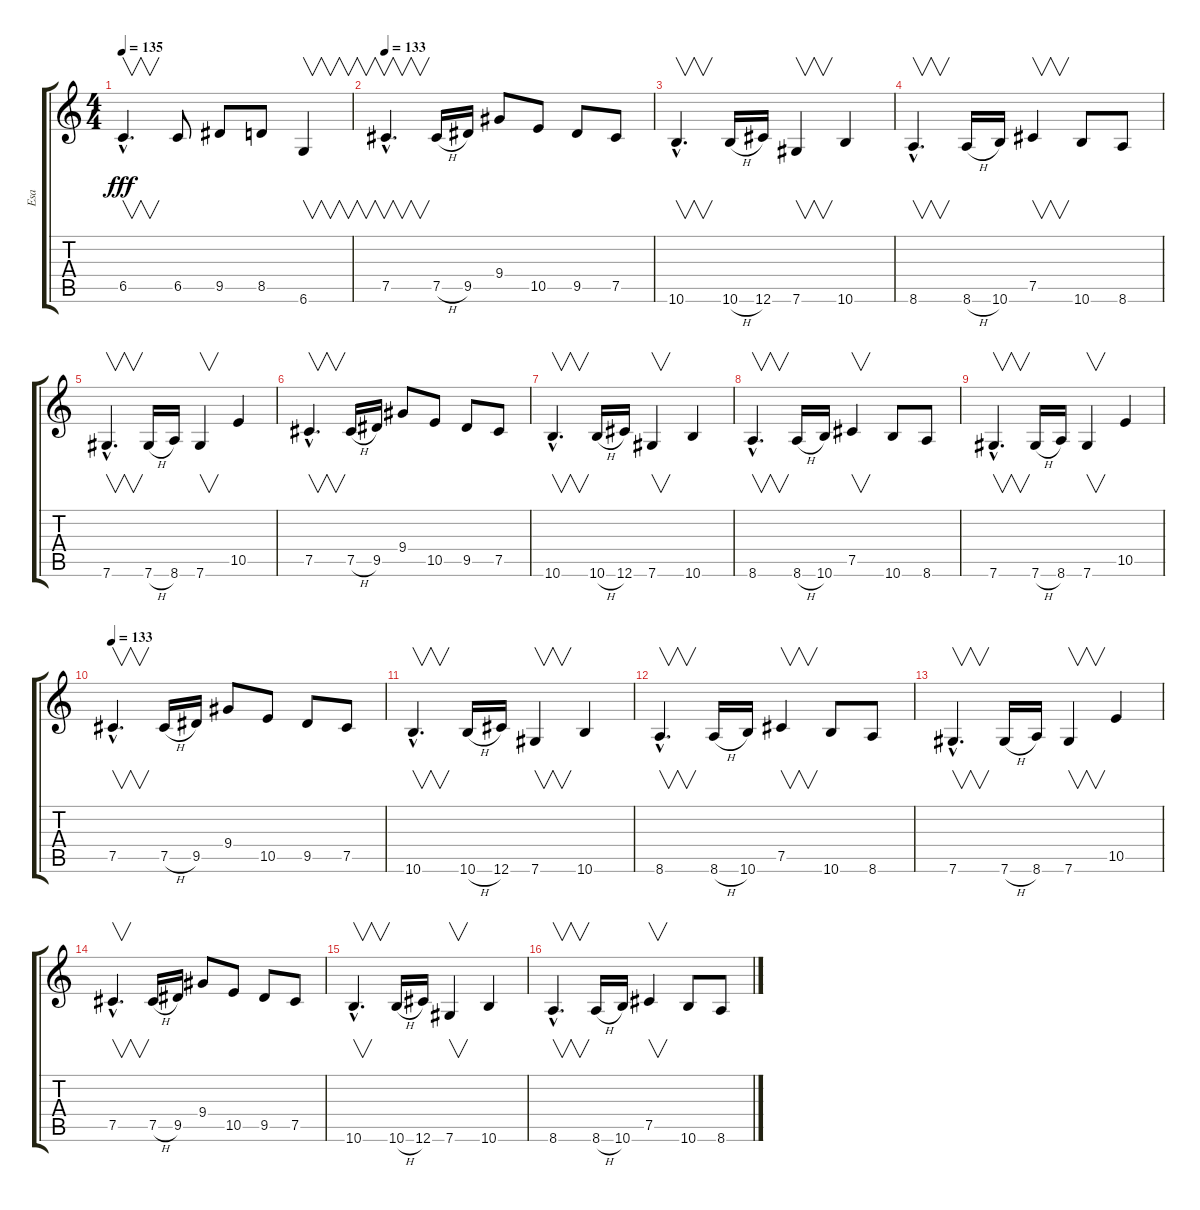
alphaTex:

\track ("Esa" "Esa") {instrument overdrivenguitar}
\staff {score tabs}
\tuning (Db4 Ab3 E3 B2 Gb2 Db2) {hide}
\ts (4 4)
\tempo 135
\clef g2
\ks c
6.5{hac}.4{v d dy fff} 6.5.8 9.5.8 8.5.8 6.6.4{v} |
\tempo 133
7.5{hac}.4{v d} 7.5{h}.16 9.5.16 9.4.8 10.5.8 9.5.8 7.5.8 |
10.6{hac}.4{v d} 10.6{h}.16 12.6.16 7.6.4{v} 10.6.4 |
8.6{hac}.4{v d} 8.6{h}.16 10.6.16 7.5.4{v} 10.6.8 8.6.8 |
7.6{hac}.4{v d} 7.6{h}.16 8.6.16 7.6.4{v} 10.5.4 |
7.5{hac}.4{v d} 7.5{h}.16 9.5.16 9.4.8 10.5.8 9.5.8 7.5.8 |
10.6{hac}.4{v d} 10.6{h}.16 12.6.16 7.6.4{v} 10.6.4 |
8.6{hac}.4{v d} 8.6{h}.16 10.6.16 7.5.4{v} 10.6.8 8.6.8 |
7.6{hac}.4{v d} 7.6{h}.16 8.6.16 7.6.4{v} 10.5.4 |
\tempo 133
7.5{hac}.4{v d} 7.5{h}.16 9.5.16 9.4.8 10.5.8 9.5.8 7.5.8 |
10.6{hac}.4{v d} 10.6{h}.16 12.6.16 7.6.4{v} 10.6.4 |
8.6{hac}.4{v d} 8.6{h}.16 10.6.16 7.5.4{v} 10.6.8 8.6.8 |
7.6{hac}.4{v d} 7.6{h}.16 8.6.16 7.6.4{v} 10.5.4 |
7.5{hac}.4{v d} 7.5{h}.16 9.5.16 9.4.8 10.5.8 9.5.8 7.5.8 |
10.6{hac}.4{v d} 10.6{h}.16 12.6.16 7.6.4{v} 10.6.4 |
8.6{hac}.4{v d} 8.6{h}.16 10.6.16 7.5.4{v} 10.6.8 8.6.8
